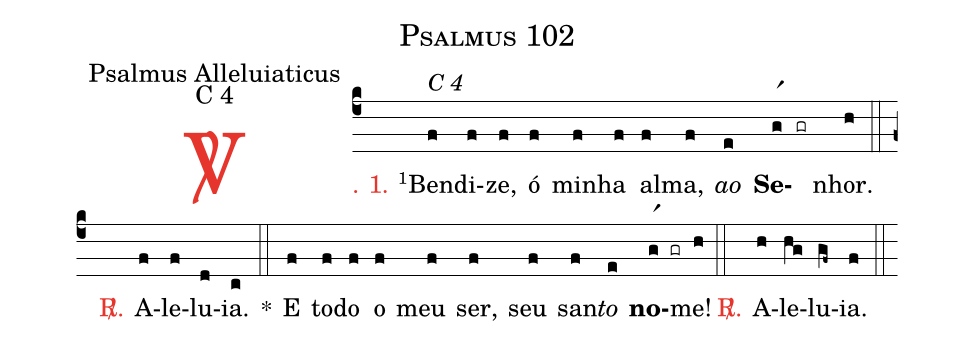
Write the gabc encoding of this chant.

name: Psalmus 102;
office-part: Psalmus Alleluiaticus;
mode: C 4;
%%
(c4)

<c><sp>V/</sp>. 1.</c> <v>\VSup{1}</v>Ben(f[alt:C 4])di(f)ze,(f) ó(f) mi(f)nha(f) al(f)ma,(f) <i>ao</i>(e) <b>Se</b>(gr1)(gr)nhor.(h)

(::)

<nlba><c><sp>R/</sp>.</c>() A</nlba>(f)le(f)lu(d)ia.(c)

*(::)

E(f) to(f)do(f) o(f) meu(f) ser,(f) seu(f) san(f)<i>to</i>(e) <b>no</b>(gr1 gr)me!(h)

(::)

<nlba><c><sp>R/</sp>.</c>() A</nlba>(h)le(hg)lu(gf~)ia.(f)

(::)
